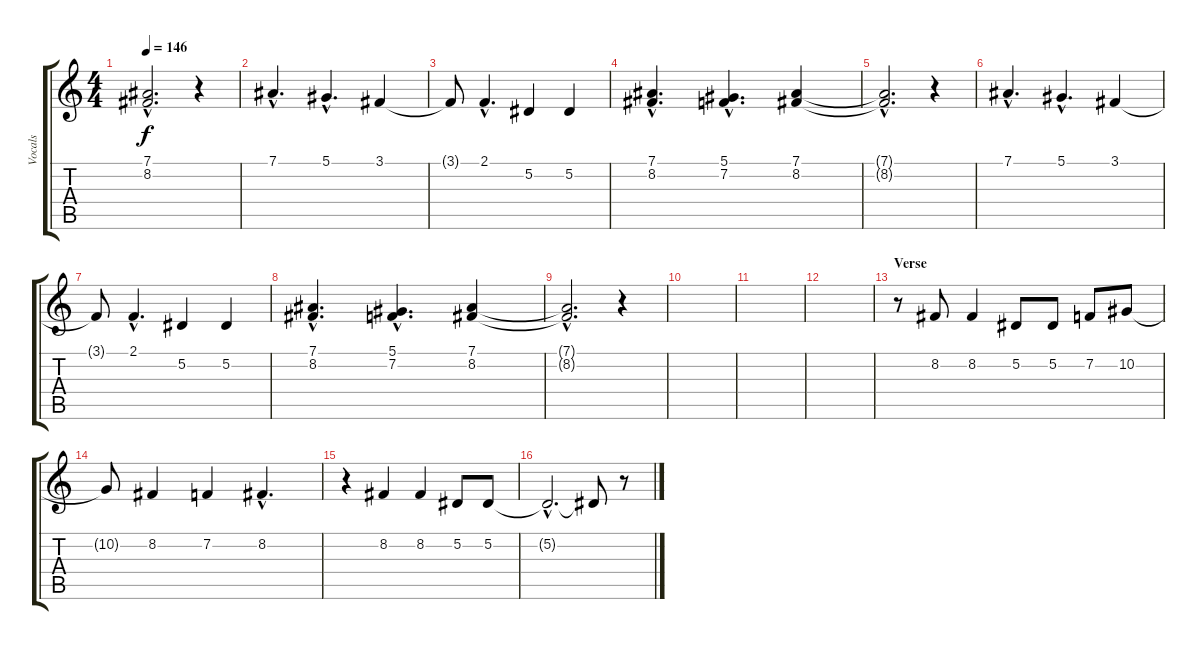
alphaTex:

\track ("Vocals" "Vocals") {instrument oboe}
\staff {score tabs}
\tuning (Eb4 Bb3 Gb3 Db3 Ab2 Eb2) {hide}
\ts (4 4)
\tempo 146
\clef g2
\ks c
(7.1{hac t} 8.2{hac t}).2{d dy f} r.4 |
7.1{hac}.4{d} 5.1{hac}.4{d} 3.1.4 |
3.1{t}.8 2.1{hac}.4{d} 5.2.4 5.2.4 |
(7.1{hac} 8.2{hac}).4{d} (5.1{hac} 7.2{hac}).4{d} (7.1 8.2).4 |
(7.1{hac t} 8.2{hac t}).2{d} r.4 |
7.1{hac}.4{d} 5.1{hac}.4{d} 3.1.4 |
3.1{t}.8 2.1{hac}.4{d} 5.2.4 5.2.4 |
(7.1{hac} 8.2{hac}).4{d} (5.1{hac} 7.2{hac}).4{d} (7.1 8.2).4 |
(7.1{hac t} 8.2{hac t}).2{d} r.4 |
|
|
|
\section ("" "Verse")
r.8 8.2.8 8.2.4 5.2.8 5.2.8 7.2.8 10.2.8 |
10.2{t}.8 8.2.4 7.2.4 8.2{hac}.4{d} |
r.4 8.2.4 8.2.4 5.2.8 5.2.8 |
5.2{hac t}.2{d} 5.2{t}.8 r.8
